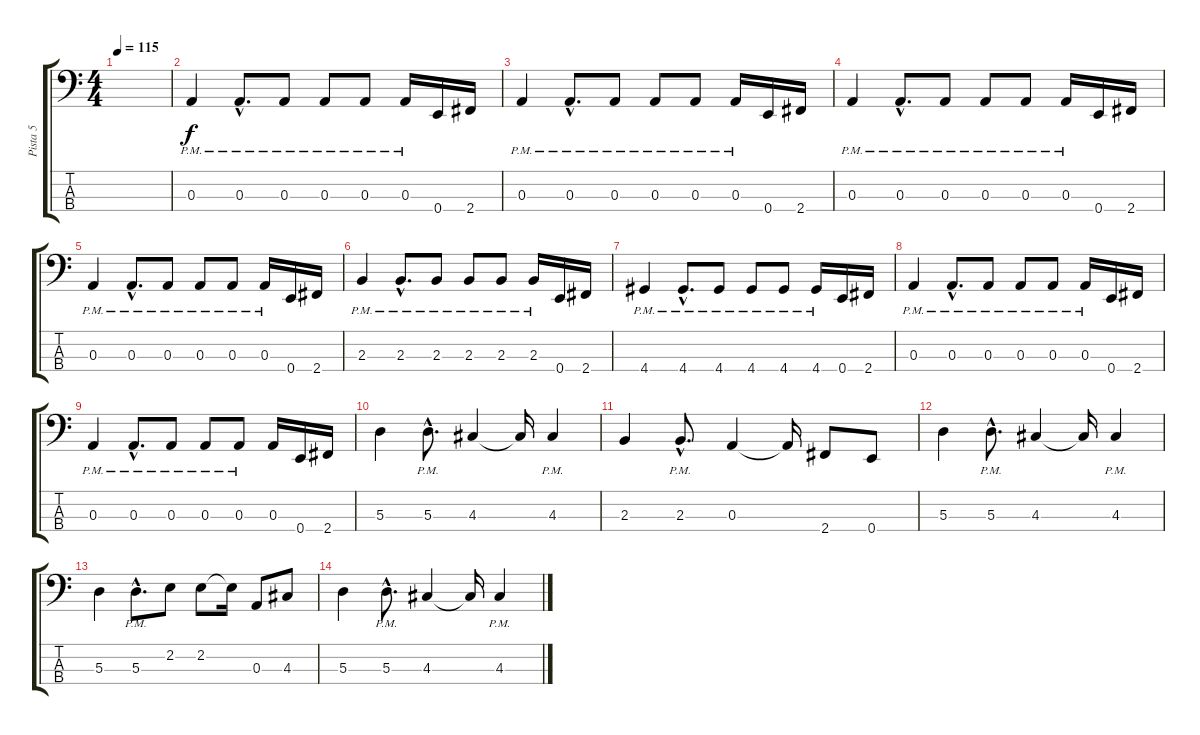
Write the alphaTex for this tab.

\track ("Pista 5" "Pista 5") {instrument acousticbass}
\staff {score tabs}
\tuning (G2 D2 A1 E1) {hide}
\ts (4 4)
\tempo 115
\clef f4
\ks c
|
0.3{pm}.4 0.3{hac pm}.8{d} 0.3{pm}.8 0.3{pm}.8 0.3{pm}.8 0.3{pm}.16 0.4.16 2.4.16 |
0.3{pm}.4 0.3{hac pm}.8{d} 0.3{pm}.8 0.3{pm}.8 0.3{pm}.8 0.3{pm}.16 0.4.16 2.4.16 |
0.3{pm}.4 0.3{hac pm}.8{d} 0.3{pm}.8 0.3{pm}.8 0.3{pm}.8 0.3{pm}.16 0.4.16 2.4.16 |
0.3{pm}.4 0.3{hac pm}.8{d} 0.3{pm}.8 0.3{pm}.8 0.3{pm}.8 0.3{pm}.16 0.4.16 2.4.16 |
2.3{pm}.4 2.3{hac pm}.8{d} 2.3{pm}.8 2.3{pm}.8 2.3{pm}.8 2.3{pm}.16 0.4.16 2.4.16 |
4.4{pm}.4 4.4{hac pm}.8{d} 4.4{pm}.8 4.4{pm}.8 4.4{pm}.8 4.4{pm}.16 0.4.16 2.4.16 |
0.3{pm}.4 0.3{hac pm}.8{d} 0.3{pm}.8 0.3{pm}.8 0.3{pm}.8 0.3{pm}.16 0.4.16 2.4.16 |
0.3{pm}.4 0.3{hac pm}.8{d} 0.3{pm}.8 0.3{pm}.8 0.3{pm}.8 0.3.16 0.4.16 2.4.16 |
5.3.4 5.3{hac pm}.8{d} 4.3.4 4.3{t}.16 4.3{pm}.4 |
2.3.4 2.3{hac pm}.8{d} 0.3.4 0.3{t}.16 2.4.8 0.4.8 |
5.3.4 5.3{hac pm}.8{d} 4.3.4 4.3{t}.16 4.3{pm}.4 |
5.3.4 5.3{hac pm}.8{d} 2.2.8 2.2.8 2.2{t}.16 0.3.8 4.3.8 |
5.3.4 5.3{hac pm}.8{d} 4.3.4 4.3{t}.16 4.3{pm}.4
